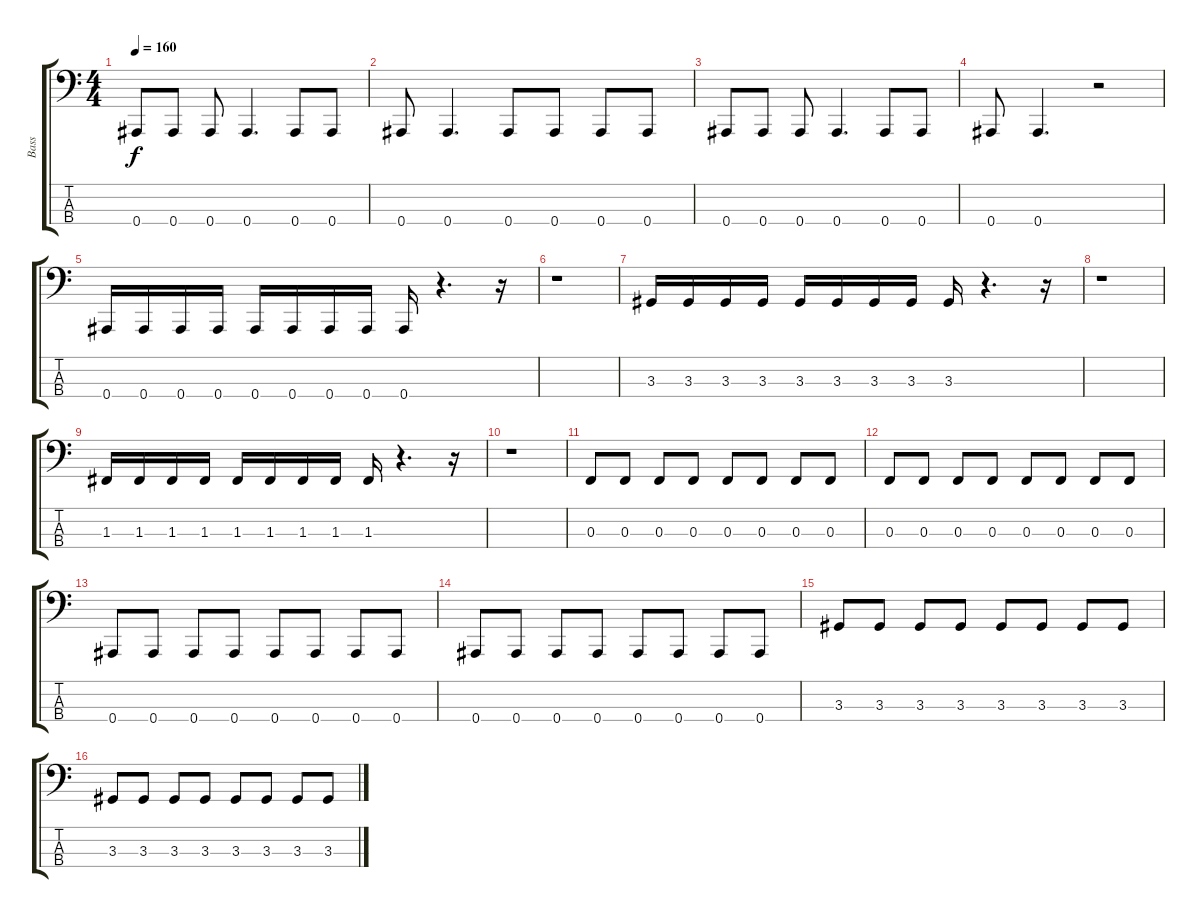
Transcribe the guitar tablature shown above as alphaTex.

\track ("Bass" "Bass") {instrument electricbassfinger}
\staff {score tabs}
\tuning (Eb2 Bb1 F1 Bb0) {hide}
\ts (4 4)
\tempo 160
\clef f4
\ks c
0.4.8{dy f} 0.4.8 0.4.8 0.4.4{d} 0.4.8 0.4.8 |
0.4.8 0.4.4{d} 0.4.8 0.4.8 0.4.8 0.4.8 |
0.4.8 0.4.8 0.4.8 0.4.4{d} 0.4.8 0.4.8 |
0.4.8 0.4.4{d} r.2 |
0.4.16 0.4.16 0.4.16 0.4.16 0.4.16 0.4.16 0.4.16 0.4.16 0.4.16 r.4{d} r.16 |
r.1 |
3.3.16 3.3.16 3.3.16 3.3.16 3.3.16 3.3.16 3.3.16 3.3.16 3.3.16 r.4{d} r.16 |
r.1 |
1.3.16 1.3.16 1.3.16 1.3.16 1.3.16 1.3.16 1.3.16 1.3.16 1.3.16 r.4{d} r.16 |
r.1 |
0.3.8 0.3.8 0.3.8 0.3.8 0.3.8 0.3.8 0.3.8 0.3.8 |
0.3.8 0.3.8 0.3.8 0.3.8 0.3.8 0.3.8 0.3.8 0.3.8 |
0.4.8 0.4.8 0.4.8 0.4.8 0.4.8 0.4.8 0.4.8 0.4.8 |
0.4.8 0.4.8 0.4.8 0.4.8 0.4.8 0.4.8 0.4.8 0.4.8 |
3.3.8 3.3.8 3.3.8 3.3.8 3.3.8 3.3.8 3.3.8 3.3.8 |
3.3.8 3.3.8 3.3.8 3.3.8 3.3.8 3.3.8 3.3.8 3.3.8
